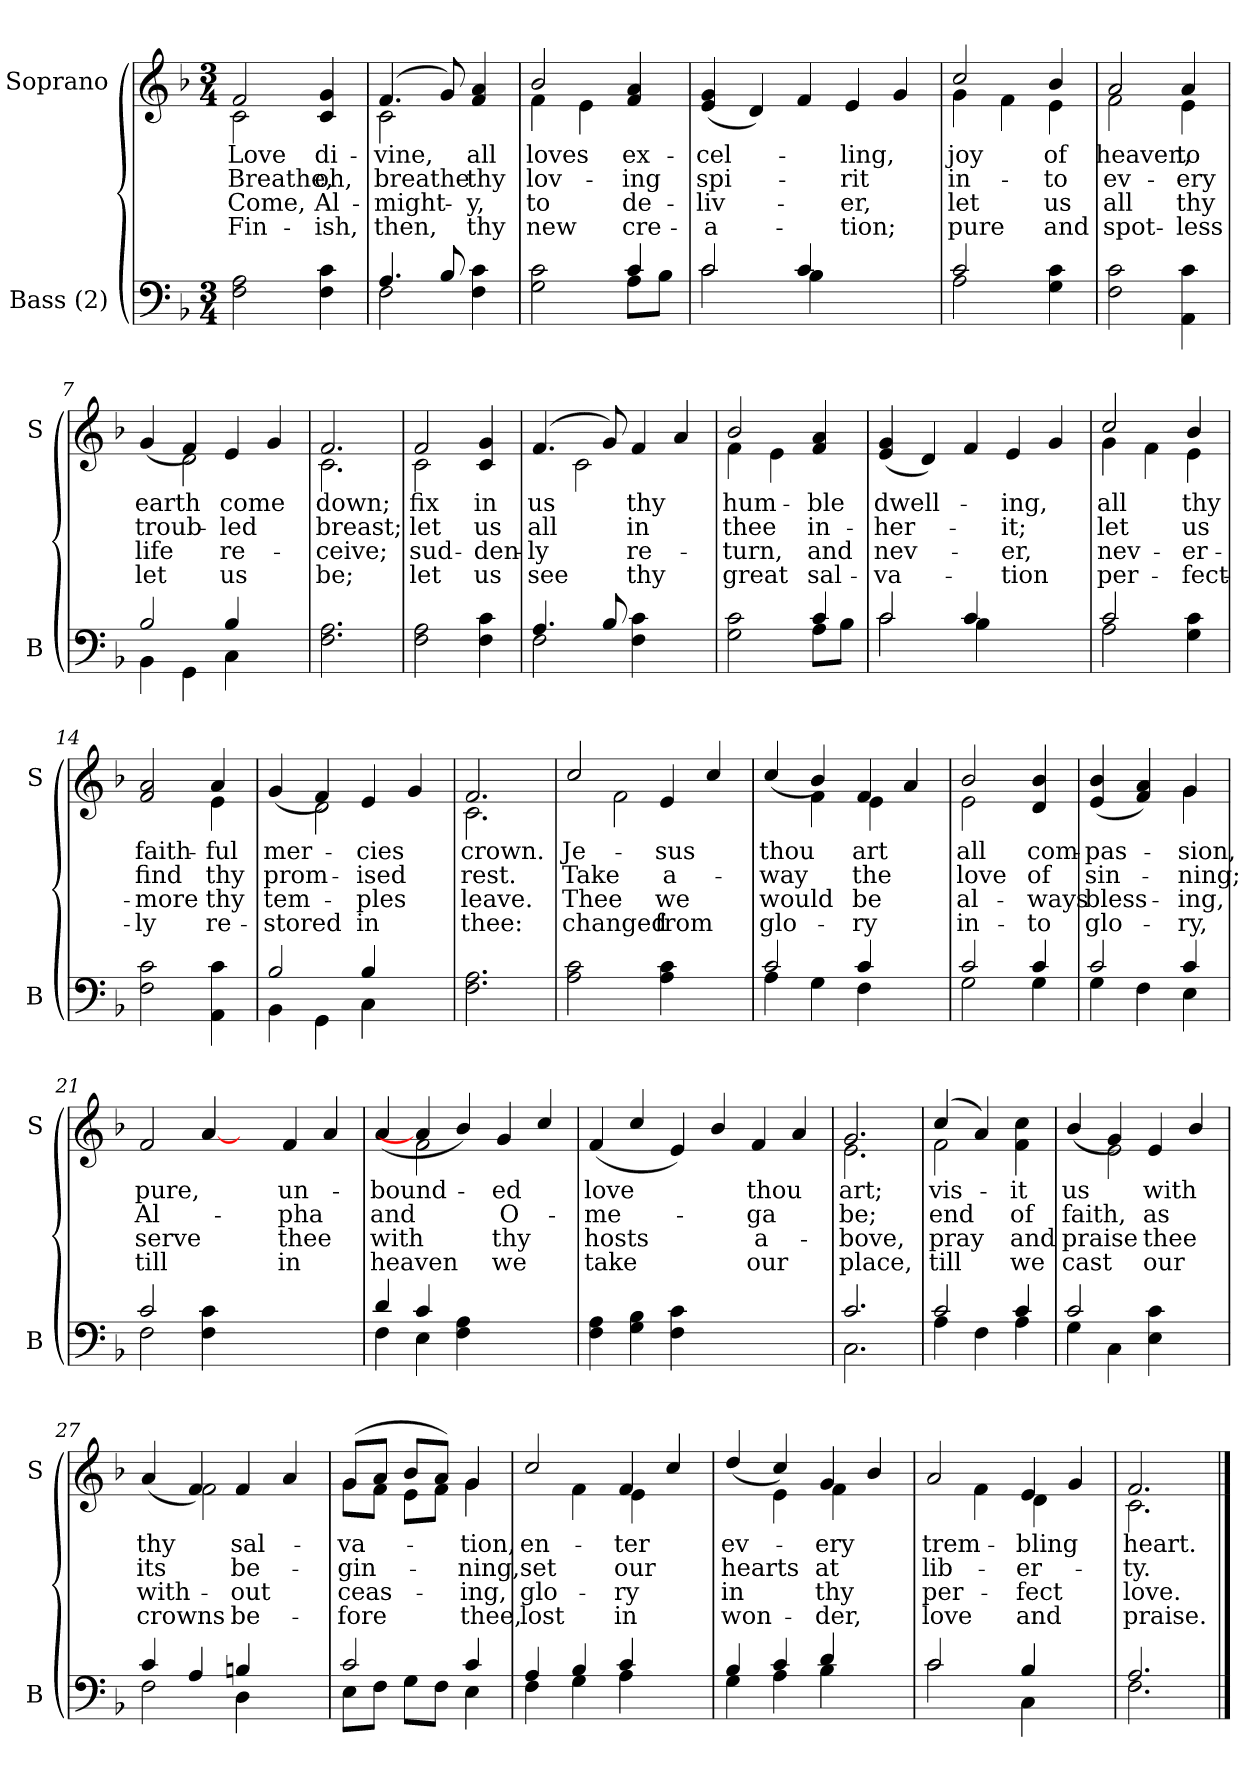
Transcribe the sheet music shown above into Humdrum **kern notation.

**kern	**kern	**text	**text	**text	**text
*part2	*part1	*part1	*part1	*part1	*part1
*staff2	*staff1	*staff1	*staff1	*staff1	*staff1
*I"Bass (2)	*I"Soprano	*	*	*	*
*I'B	*I'S	*	*	*	*
*clefF4	*clefG2	*	*	*	*
*k[b-]	*k[b-]	*	*	*	*
*M3/4	*M3/4	*	*	*	*
=1	=1	=1	=1	=1	=1
!	!LO:TX:b:i:t=Verse	!	!	!	!
!	!	!LO:LY:b	!LO:LY:b	!LO:LY:b	!LO:LY:b
*	*^	*	*	*	*
2F\ 2A\	2f/	2c\	Love	Breathe,	Come,	Fin-
!	!	!	!LO:LY:b	!LO:LY:b	!LO:LY:b	!LO:LY:b
4F\ 4c\	4c/ 4g/	4ryy	di-	oh,	Al-	-ish,
=2	=2	=2	=2	=2	=2	=2
*^	*	*	*	*	*	*
!	!	!	!	!LO:LY:b	!LO:LY:b	!LO:LY:b	!LO:LY:b
4.A/	2F\	(4.f/	2c\	-vine,	breathe	-might-	then,
8B-/	.	8g/)	.	.	.	.	.
!	!	!	!	!LO:LY:b	!LO:LY:b	!LO:LY:b	!LO:LY:b
4F\ 4c\	4ryy	4f/ 4a/	4ryy	all	thy	-y,	thy
=3	=3	=3	=3	=3	=3	=3	=3
!	!	!	!	!LO:LY:b	!LO:LY:b	!LO:LY:b	!LO:LY:b
2G\ 2c\	2ryy	2b-/	4f\	loves	lov-	to	new
.	.	.	4e\	.	.	.	.
!	!	!	!	!LO:LY:b	!LO:LY:b	!LO:LY:b	!LO:LY:b
4c/	8A\L	4f/ 4a/	4ryy	ex-	-ing	de-	cre-
.	8B-\J	.	.	.	.	.	.
*	*	*v	*v	*	*	*	*
=4	=4	=4	=4	=4	=4	=4
!	!	!	!LO:LY:b	!LO:LY:b	!LO:LY:b	!LO:LY:b
2c/	2c\	(4e/ 4g/	-cel-	spi-	-liv-	-a-
.	.	4d/)	.	.	.	.
4c/	4B-\	4f/	.	.	.	.
!	!	!	!LO:LY:b	!LO:LY:b	!LO:LY:b	!LO:LY:b
2ryy	2ryy	4e/	-ling,	-rit	-er,	-tion;
.	.	4g/	.	.	.	.
=5	=5	=5	=5	=5	=5	=5
!	!	!	!LO:LY:b	!LO:LY:b	!LO:LY:b	!LO:LY:b
*	*	*^	*	*	*	*
2c/	2A\	2cc/	4g\	joy	in-	let	pure
.	.	.	4f\	.	.	.	.
!	!	!	!	!LO:LY:b	!LO:LY:b	!LO:LY:b	!LO:LY:b
4G\ 4c\	4ryy	4b-/	4e\	of	-to	us	and
!!LO:LB:g=z	!!
=6	=6	=6	=6	=6	=6	=6	=6
!	!	!	!	!LO:LY:b	!LO:LY:b	!LO:LY:b	!LO:LY:b
*v	*v	*	*	*	*	*	*
2F\ 2c\	2a/	2f\	heaven,	ev-	all	spot-
!	!	!	!LO:LY:b	!LO:LY:b	!LO:LY:b	!LO:LY:b
4AA\ 4c\	4a/	4e\	to	-ery	thy	-less
=7	=7	=7	=7	=7	=7	=7
*^	*	*	*	*	*	*
!	!	!	!	!LO:LY:b	!LO:LY:b	!LO:LY:b	!LO:LY:b
2B-/	4BB-\	(4g/	4ryy	earth	troub-	life	let
.	4GG\	4f/)	2d\	.	.	.	.
!	!	!	!	!LO:LY:b	!LO:LY:b	!LO:LY:b	!LO:LY:b
4B-/	4C\	4e/	.	come	-led	re-	us
4ryy	4ryy	4g/	4ryy	.	.	.	.
=8	=8	=8	=8	=8	=8	=8	=8
!	!	!	!	!LO:LY:b	!LO:LY:b	!LO:LY:b	!LO:LY:b
*v	*v	*	*	*	*	*	*
2.F\ 2.A\	2.f/	2.c\	down;	breast;	-ceive;	be;
!!LO:LB:g=z	!!
=9	=9	=9	=9	=9	=9	=9
!	!	!	!LO:LY:b	!LO:LY:b	!LO:LY:b	!LO:LY:b
2F\ 2A\	2f/	2c\	fix	let	sud-	let
!	!	!	!LO:LY:b	!LO:LY:b	!LO:LY:b	!LO:LY:b
4F\ 4c\	4c/ 4g/	4ryy	in	us	-den-	us
=10	=10	=10	=10	=10	=10	=10
*^	*	*	*	*	*	*
!	!	!	!	!LO:LY:b	!LO:LY:b	!LO:LY:b	!LO:LY:b
4.A/	2F\	(4.f/	4ryy	us	all	-ly	see
.	.	.	2c\	.	.	.	.
8B-/	.	8g/)	.	.	.	.	.
!	!	!	!	!LO:LY:b	!LO:LY:b	!LO:LY:b	!LO:LY:b
4F\ 4c\	4ryy	4f/	.	thy	in	re-	thy
4ryy	4ryy	4a/	4ryy	.	.	.	.
=11	=11	=11	=11	=11	=11	=11	=11
!	!	!	!	!LO:LY:b	!LO:LY:b	!LO:LY:b	!LO:LY:b
2G\ 2c\	2ryy	2b-/	4f\	hum-	thee	-turn,	great
.	.	.	4e\	.	.	.	.
!	!	!	!	!LO:LY:b	!LO:LY:b	!LO:LY:b	!LO:LY:b
4c/	8A\L	4f/ 4a/	4ryy	-ble	in-	and	sal-
.	8B-\J	.	.	.	.	.	.
*	*	*v	*v	*	*	*	*
=12	=12	=12	=12	=12	=12	=12
!	!	!	!LO:LY:b	!LO:LY:b	!LO:LY:b	!LO:LY:b
2c/	2c\	(4e/ 4g/	dwell-	-her-	nev-	-va-
.	.	4d/)	.	.	.	.
4c/	4B-\	4f/	.	.	.	.
!	!	!	!LO:LY:b	!LO:LY:b	!LO:LY:b	!LO:LY:b
2ryy	2ryy	4e/	-ing,	-it;	-er,	-tion
.	.	4g/	.	.	.	.
=13	=13	=13	=13	=13	=13	=13
!	!	!	!LO:LY:b	!LO:LY:b	!LO:LY:b	!LO:LY:b
*	*	*^	*	*	*	*
2c/	2A\	2cc/	4g\	all	let	nev-	per-
.	.	.	4f\	.	.	.	.
!	!	!	!	!LO:LY:b	!LO:LY:b	!LO:LY:b	!LO:LY:b
4G\ 4c\	4ryy	4b-/	4e\	thy	us	-er-	-fect-
=14	=14	=14	=14	=14	=14	=14	=14
!	!	!	!	!LO:LY:b	!LO:LY:b	!LO:LY:b	!LO:LY:b
*v	*v	*	*	*	*	*	*
2F\ 2c\	2f/ 2a/	2ryy	faith-	find	-more	-ly
!	!	!	!LO:LY:b	!LO:LY:b	!LO:LY:b	!LO:LY:b
4AA\ 4c\	4a/	4e\	-ful	thy	thy	re-
!!LO:LB:g=z	!!
=15	=15	=15	=15	=15	=15	=15
*^	*	*	*	*	*	*
!	!	!	!	!LO:LY:b	!LO:LY:b	!LO:LY:b	!LO:LY:b
2B-/	4BB-\	(4g/	4ryy	mer-	prom-	tem-	-stored
.	4GG\	4f/)	2d\	.	.	.	.
!	!	!	!	!LO:LY:b	!LO:LY:b	!LO:LY:b	!LO:LY:b
4B-/	4C\	4e/	.	-cies	-ised	-ples	in
4ryy	4ryy	4g/	4ryy	.	.	.	.
=16	=16	=16	=16	=16	=16	=16	=16
!	!	!	!	!LO:LY:b	!LO:LY:b	!LO:LY:b	!LO:LY:b
*v	*v	*	*	*	*	*	*
2.F\ 2.A\	2.f/	2.c\	crown.	rest.	leave.	thee:
!!LO:LB:g=z	!!
=17	=17	=17	=17	=17	=17	=17
!	!	!	!LO:LY:b	!LO:LY:b	!LO:LY:b	!LO:LY:b
2A\ 2c\	2cc/	4ryy	Je-	Take	Thee	changed
.	.	2f\	.	.	.	.
!	!	!	!LO:LY:b	!LO:LY:b	!LO:LY:b	!LO:LY:b
4A\ 4c\	4e/	.	-sus	a-	we	from
4ryy	4cc/	4ryy	.	.	.	.
=18	=18	=18	=18	=18	=18	=18
*^	*	*	*	*	*	*
!	!	!	!	!LO:LY:b	!LO:LY:b	!LO:LY:b	!LO:LY:b
2c/	4A\	(4cc/	4ryy	thou	-way	would	glo-
.	4G\	4b-/)	4f\	.	.	.	.
!	!	!	!	!LO:LY:b	!LO:LY:b	!LO:LY:b	!LO:LY:b
4c/	4F\	4f/	4e\	art	the	be	-ry
4ryy	4ryy	4a/	4ryy	.	.	.	.
=19	=19	=19	=19	=19	=19	=19	=19
!	!	!	!	!LO:LY:b	!LO:LY:b	!LO:LY:b	!LO:LY:b
2c/	2G\	2b-/	2e\	all	love	al-	in-
!	!	!	!	!LO:LY:b	!LO:LY:b	!LO:LY:b	!LO:LY:b
4c/	4G\	4d/ 4b-/	4ryy	com-	of	-ways	-to
=20	=20	=20	=20	=20	=20	=20	=20
!	!	!	!	!LO:LY:b	!LO:LY:b	!LO:LY:b	!LO:LY:b
2c/	4G\	(4e/ 4b-/	2ryy	-pas-	sin-	bless-	glo-
.	4F\	4f/ 4a/)	.	.	.	.	.
!	!	!	!	!LO:LY:b	!LO:LY:b	!LO:LY:b	!LO:LY:b
4c/	4E\	4g/	4g\	-sion,	-ning;	-ing,	-ry,
=21	=21	=21	=21	=21	=21	=21	=21
!	!	!	!	!LO:LY:b	!LO:LY:b	!LO:LY:b	!LO:LY:b
*	*	*v	*v	*	*	*	*
2c/	2F\	2f/	pure,	Al-	serve	till
4F\ 4c\	2.ryy	[4a/	.	.	.	.
2.ryy	.	4ryy	.	.	.	.
!	!	!	!LO:LY:b	!LO:LY:b	!LO:LY:b	!LO:LY:b
.	.	4f/	un-	-pha	thee	in
.	4ryy	4a/	.	.	.	.
=22	=22	=22	=22	=22	=22	=22
!	!	!	!LO:LY:b	!LO:LY:b	!LO:LY:b	!LO:LY:b
*	*	*^	*	*	*	*
4d/	4F\	(4a/	4ryy	-bound-	and	with	heaven
4c/	4E\	4a/]	2f\	.	.	.	.
4F\ 4A\	2ryy	4b-/)	.	.	.	.	.
!	!	!	!	!LO:LY:b	!LO:LY:b	!LO:LY:b	!LO:LY:b
2ryy	.	4g/	2ryy	-ed	O-	thy	we
.	4ryy	4cc/	.	.	.	.	.
*	*	*v	*v	*	*	*	*
!!LO:LB:g=z
=23	=23	=23	=23	=23	=23	=23
!	!	!	!LO:LY:b	!LO:LY:b	!LO:LY:b	!LO:LY:b
*v	*v	*	*	*	*	*
4F\ 4A\	(4f/	love	-me-	hosts	take
4G\ 4B-\	4cc/	.	.	.	.
4F\ 4c\	4e/)	.	.	.	.
2.ryy	4b-/	.	.	.	.
!	!	!LO:LY:b	!LO:LY:b	!LO:LY:b	!LO:LY:b
.	4f/	thou	-ga	a-	our
.	4a/	.	.	.	.
=24	=24	=24	=24	=24	=24
*^	*	*	*	*	*
!	!	!	!LO:LY:b	!LO:LY:b	!LO:LY:b	!LO:LY:b
*	*	*^	*	*	*	*
2.c/	2.C\	2.g/	2.e\	art;	be;	-bove,	place,
!!LO:LB:g=z	!!
=25	=25	=25	=25	=25	=25	=25	=25
!	!	!	!	!LO:LY:b	!LO:LY:b	!LO:LY:b	!LO:LY:b
2c/	4A\	(4cc/	2f\	vis-	end	pray	till
.	4F\	4a/)	.	.	.	.	.
!	!	!	!	!LO:LY:b	!LO:LY:b	!LO:LY:b	!LO:LY:b
4c/	4A\	4f\ 4cc\	4ryy	-it	of	and	we
=26	=26	=26	=26	=26	=26	=26	=26
!	!	!	!	!LO:LY:b	!LO:LY:b	!LO:LY:b	!LO:LY:b
2c/	4G\	(4b-/	4ryy	us	faith,	praise	cast
.	4C\	4g/)	2e\	.	.	.	.
!	!	!	!	!LO:LY:b	!LO:LY:b	!LO:LY:b	!LO:LY:b
4E\ 4c\	4ryy	4e/	.	with	as	thee	our
4ryy	4ryy	4b-/	4ryy	.	.	.	.
=27	=27	=27	=27	=27	=27	=27	=27
!	!	!	!	!LO:LY:b	!LO:LY:b	!LO:LY:b	!LO:LY:b
4c/	2F\	(4a/	4ryy	thy	its	with-	crowns
4A/	.	4f/)	2f\	.	.	.	.
!	!	!	!	!LO:LY:b	!LO:LY:b	!LO:LY:b	!LO:LY:b
4Bn/	4D\	4f/	.	sal-	be-	-out	be-
4ryy	4ryy	4a/	4ryy	.	.	.	.
=28	=28	=28	=28	=28	=28	=28	=28
!	!	!	!	!LO:LY:b	!LO:LY:b	!LO:LY:b	!LO:LY:b
2c/	8E\L	(8g/L	8g\L	-va-	-gin-	ceas-	-fore
.	8F\J	8a/J	8f\J	.	.	.	.
.	8G\L	8b-/L	8e\L	.	.	.	.
.	8F\J	8a/J)	8f\J	.	.	.	.
!	!	!	!	!LO:LY:b	!LO:LY:b	!LO:LY:b	!LO:LY:b
4c/	4E\	4g/	4g\	-tion,	-ning,	-ing,	thee,
=29	=29	=29	=29	=29	=29	=29	=29
!	!	!	!	!LO:LY:b	!LO:LY:b	!LO:LY:b	!LO:LY:b
4A/	4F\	2cc/	4ryy	en-	set	glo-	lost
4B-/	4G\	.	4f\	.	.	.	.
!	!	!	!	!LO:LY:b	!LO:LY:b	!LO:LY:b	!LO:LY:b
4c/	4A\	4f/	4e\	-ter	our	-ry	in
4ryy	4ryy	4cc/	4ryy	.	.	.	.
!!LO:LB:g=z	!!
=30	=30	=30	=30	=30	=30	=30	=30
!	!	!	!	!LO:LY:b	!LO:LY:b	!LO:LY:b	!LO:LY:b
4B-/	4G\	(4dd/	4ryy	ev-	hearts	in	won-
4c/	4A\	4cc/)	4e\	.	.	.	.
!	!	!	!	!LO:LY:b	!LO:LY:b	!LO:LY:b	!LO:LY:b
4d/	4B-\	4g/	4f\	-ery	at	thy	-der,
4ryy	4ryy	4b-/	4ryy	.	.	.	.
=31	=31	=31	=31	=31	=31	=31	=31
!	!	!	!	!LO:LY:b	!LO:LY:b	!LO:LY:b	!LO:LY:b
2c/	2c\	2a/	4ryy	trem-	lib-	per-	love
.	.	.	4f\	.	.	.	.
!	!	!	!	!LO:LY:b	!LO:LY:b	!LO:LY:b	!LO:LY:b
4B-/	4C\	4e/	4d\	-bling	-er-	-fect	and
4ryy	4ryy	4g/	4ryy	.	.	.	.
=32	=32	=32	=32	=32	=32	=32	=32
!	!	!	!	!LO:LY:b	!LO:LY:b	!LO:LY:b	!LO:LY:b
2.A/	2.F\	2.f/	2.c\	heart.	-ty.	love.	praise.
*v	*v	*	*	*	*	*	*
*	*v	*v	*	*	*	*
==	==	==	==	==	==
*-	*-	*-	*-	*-	*-
